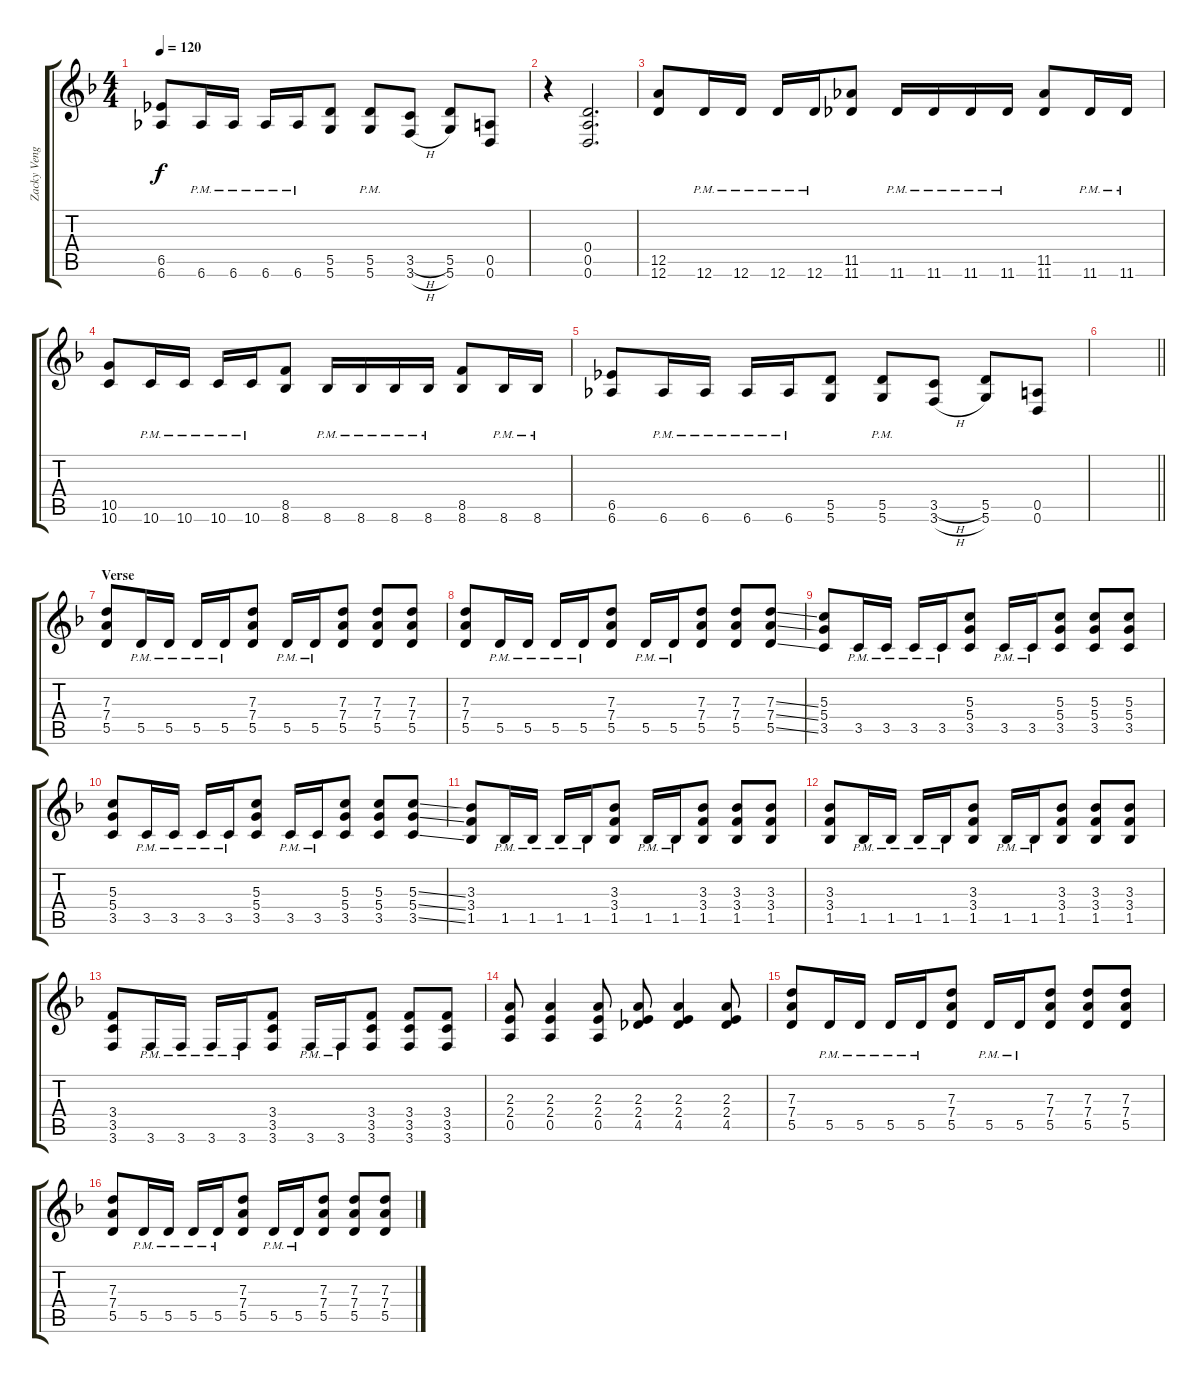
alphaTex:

\track ("Zacky Vengeance" "Zacky Veng") {instrument distortionguitar}
\staff {score tabs}
\tuning (E4 B3 G3 D3 A2 D2) {hide}
\ts (4 4)
\tempo 120
\clef g2
\ks f
(6.5 6.6).8{dy f} 6.6{pm}.16 6.6{pm}.16 6.6{pm}.16 6.6{pm}.16 (5.5 5.6).8 (5.5{pm} 5.6{pm}).8 (3.5{h} 3.6{h}).8 (5.5 5.6).8 (0.5 0.6).8 |
r.4 (0.4 0.5 0.6).2{d} |
(12.5 12.6).8 12.6{pm}.16 12.6{pm}.16 12.6{pm}.16 12.6{pm}.16 (11.5 11.6).8 11.6{pm}.16 11.6{pm}.16 11.6{pm}.16 11.6{pm}.16 (11.5 11.6).8 11.6{pm}.16 11.6{pm}.16 |
(10.5 10.6).8 10.6{pm}.16 10.6{pm}.16 10.6{pm}.16 10.6{pm}.16 (8.5 8.6).8 8.6{pm}.16 8.6{pm}.16 8.6{pm}.16 8.6{pm}.16 (8.5 8.6).8 8.6{pm}.16 8.6{pm}.16 |
(6.5 6.6).8 6.6{pm}.16 6.6{pm}.16 6.6{pm}.16 6.6{pm}.16 (5.5 5.6).8 (5.5{pm} 5.6{pm}).8 (3.5{h} 3.6{h}).8 (5.5 5.6).8 (0.5 0.6).8 |
\barLineRight lightlight
|
\section ("" "Verse")
(7.3 7.4 5.5).8 5.5{pm}.16 5.5{pm}.16 5.5{pm}.16 5.5{pm}.16 (7.3 7.4 5.5).8 5.5{pm}.16 5.5{pm}.16 (7.3 7.4 5.5).8 (7.3 7.4 5.5).8 (7.3 7.4 5.5).8 |
(7.3 7.4 5.5).8 5.5{pm}.16 5.5{pm}.16 5.5{pm}.16 5.5{pm}.16 (7.3 7.4 5.5).8 5.5{pm}.16 5.5{pm}.16 (7.3 7.4 5.5).8 (7.3 7.4 5.5).8 (7.3{ss} 7.4{ss} 5.5{ss}).8 |
(5.3 5.4 3.5).8 3.5{pm}.16 3.5{pm}.16 3.5{pm}.16 3.5{pm}.16 (5.3 5.4 3.5).8 3.5{pm}.16 3.5{pm}.16 (5.3 5.4 3.5).8 (5.3 5.4 3.5).8 (5.3 5.4 3.5).8 |
(5.3 5.4 3.5).8 3.5{pm}.16 3.5{pm}.16 3.5{pm}.16 3.5{pm}.16 (5.3 5.4 3.5).8 3.5{pm}.16 3.5{pm}.16 (5.3 5.4 3.5).8 (5.3 5.4 3.5).8 (5.3{ss} 5.4{ss} 3.5{ss}).8 |
(3.3 3.4 1.5).8 1.5{pm}.16 1.5{pm}.16 1.5{pm}.16 1.5{pm}.16 (3.3 3.4 1.5).8 1.5{pm}.16 1.5{pm}.16 (3.3 3.4 1.5).8 (3.3 3.4 1.5).8 (3.3 3.4 1.5).8 |
(3.3 3.4 1.5).8 1.5{pm}.16 1.5{pm}.16 1.5{pm}.16 1.5{pm}.16 (3.3 3.4 1.5).8 1.5{pm}.16 1.5{pm}.16 (3.3 3.4 1.5).8 (3.3 3.4 1.5).8 (3.3 3.4 1.5).8 |
(3.4 3.5 3.6).8 3.6{pm}.16 3.6{pm}.16 3.6{pm}.16 3.6{pm}.16 (3.4 3.5 3.6).8 3.6{pm}.16 3.6{pm}.16 (3.4 3.5 3.6).8 (3.4 3.5 3.6).8 (3.4 3.5 3.6).8 |
(2.3 2.4 0.5).8 (2.3 2.4 0.5).4 (2.3 2.4 0.5).8 (2.3 2.4 4.5).8 (2.3 2.4 4.5).4 (2.3 2.4 4.5).8 |
(7.3 7.4 5.5).8 5.5{pm}.16 5.5{pm}.16 5.5{pm}.16 5.5{pm}.16 (7.3 7.4 5.5).8 5.5{pm}.16 5.5{pm}.16 (7.3 7.4 5.5).8 (7.3 7.4 5.5).8 (7.3 7.4 5.5).8 |
(7.3 7.4 5.5).8 5.5{pm}.16 5.5{pm}.16 5.5{pm}.16 5.5{pm}.16 (7.3 7.4 5.5).8 5.5{pm}.16 5.5{pm}.16 (7.3 7.4 5.5).8 (7.3 7.4 5.5).8 (7.3{ss} 7.4{ss} 5.5{ss}).8
